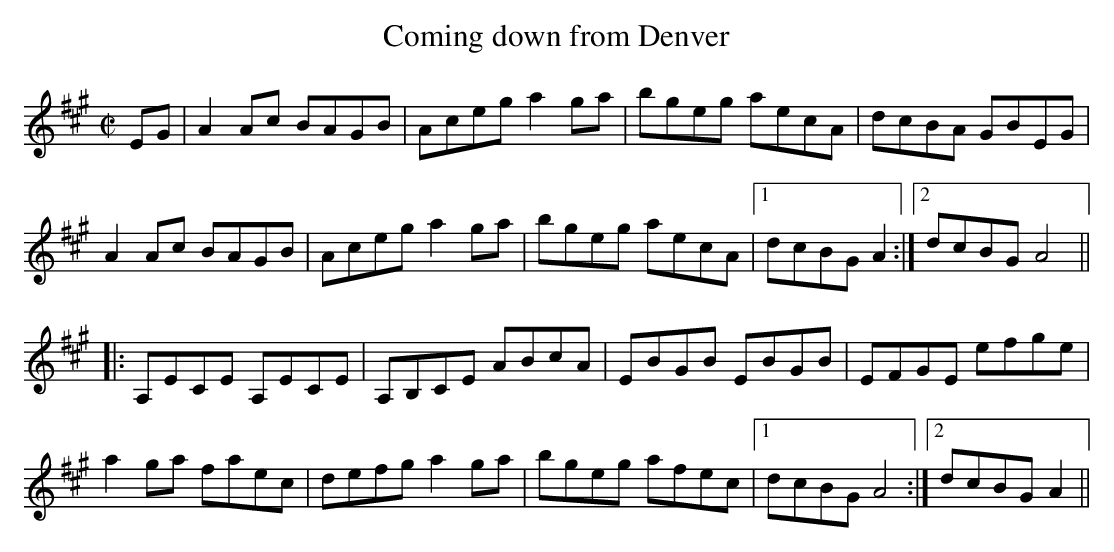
X:1
T:Coming down from Denver
M:C|
L:1/8
K:A
EG|A2 Ac BAGB|Aceg a2ga|bgeg aecA|dcBA GBEG|
A2 Ac BAGB|Aceg a2ga|bgeg aecA|1dcBG A2:|2 dcBG A4||
|:A,ECE A,ECE|A,B,CE ABcA|EBGB EBGB|EFGE efge|
a2ga faec|defg a2ga|bgeg afec|1 dcBG A4:|2dcBG A2||
